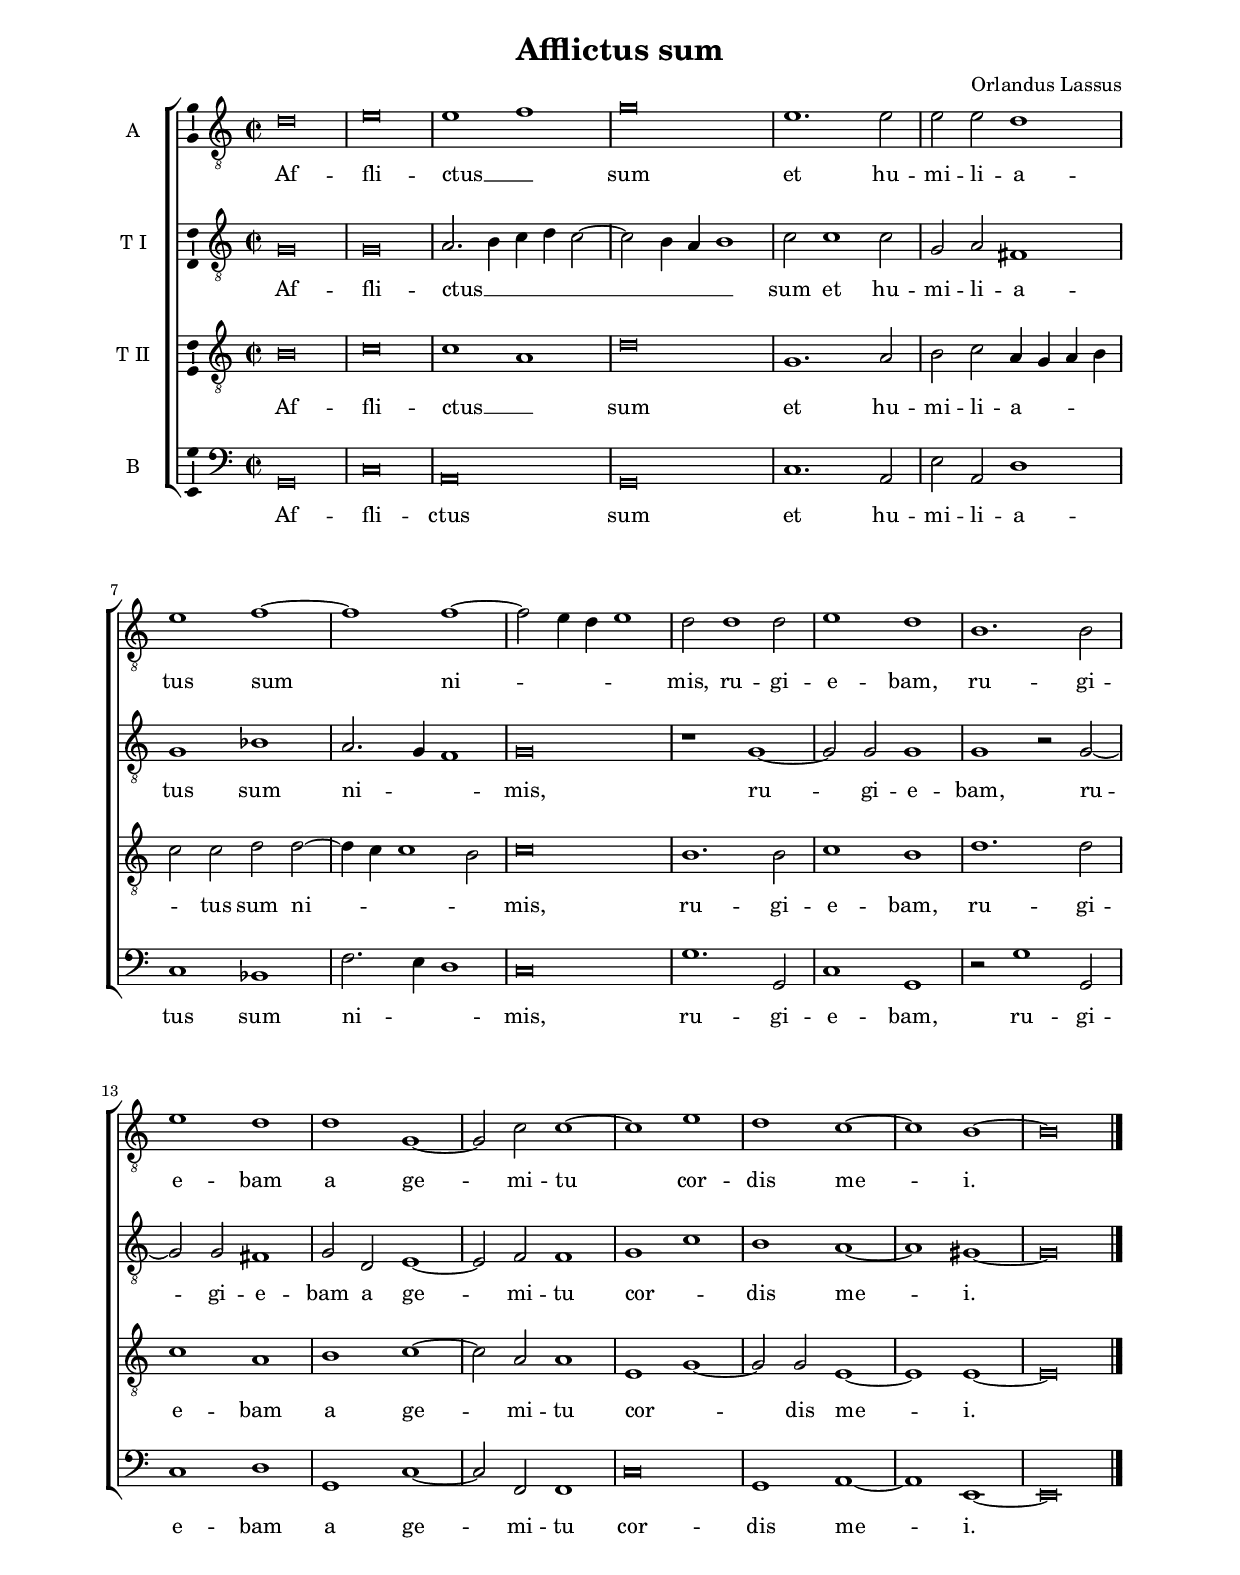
\version "2.24.2"
\include "deutsch.ly"
#(set-global-staff-size 17)
#(ly:set-option 'point-and-click #f)


\header
{
	title="Afflictus sum"
	composer="Orlandus Lassus"
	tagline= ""
}
	
	ficta = { \once \set suggestAccidentals = ##t }
	
	forget = #(define-music-function (music) (ly:music?) #{
		\accidentalStyle forget
		$music
		\accidentalStyle default
		#})


\paper
	{
	top-margin = 2 \cm
	bottom-margin = 2 \cm
	left-margin = 2 \cm
	right-margin = 2 \cm
	ragged-bottom = ##f
	ragged-last-bottom = ##f
	system-system-spacing = #'((basic-distance . 18) (minimum-distance . 14) (padding . 7) (strechability . 50))
%	scoreTitleMarkup = \markup { \fill-line  { \null \fontsize #2 \bold \fromproperty #'header:piece \fromproperty #'header:opus } }
%	systems-per-page = 3
%	min-systems-per-page = 3
	}




%%%%%%%%%%%%%%%%%%%%   8. AFFLICTUS


global = {
	\key c \major
	\time 2/2 \set Score.measureLength = #(ly:make-moment 2/1)
	\skip 1*2*19 \bar "|."
	}


altus =  \relative c'
	{
	d\breve
	e\breve
	e1( f)
	g\breve
%5
	e1. e2 |
	e2 e d1
	e1 f~
	f1 f~
	f2( e4 d e1)
%10
	d2 d1 d2 |
	e1 d
	h1. h2
	e1 d
	d1 g,~
%15
	g2 c c1~ |
	c1 e
	d1 c~
	c1 h~
	h\breve |
	}


tenor =  \relative c'
	{
	g\breve
	g\breve
	a2.( h4 c d c2~
	c2 h4 a h1)
%5
	c2 c1 c2 |
	g2 a fis1
	g1 b
	a2.( g4 f1)
	g\breve
%10
	r1 g~ |
	g2 g g1
	g1 r2 g~
	g2 g fis1
	g2 d e1~
%15
	e2 f f1 |
	g1( c)
	h1 a~
	a1 gis~
	gis\breve |
	}


quintus  =  \relative c'
	{
	h\breve
	c\breve
	c1( a)
	d\breve
%5
	g,1. a2 |
	h2 c a4( g a h
	c2) c d d~
	d4( c c1 h2)
	c\breve
%10
	h1. h2 |
	c1 h
	d1. d2
	c1 a
	h1 c~
%15
	c2 a a1 |
	e1( g~
	g2) g e1~
	e1 e~
	e\breve |
	}


bassus  =  \relative c
	{
	g\breve
	c\breve
	a\breve
	g\breve
%5
	c1. a2 |
	e'2 a, d1
	c1 b
	f'2.( e4 d1)
	c\breve
%10
	g'1. g,2 |
	c1 g
	r2 g'1 g,2
	c1 d
	g,1 c~
%15
	c2 f, f1 |
	c'\breve
	g1 a~
	a1 e~
	e\breve |
	}


lyricsaltus = \lyricmode {
	Af -- fli -- ctus __ sum et hu -- mi -- li -- a -- tus sum ni -- mis,
	ru -- gi -- e -- bam,
	ru -- gi -- e -- bam a ge -- mi -- tu cor -- dis me -- i.
	}


lyricstenor = \lyricmode {
	Af -- fli -- ctus __ sum et hu -- mi -- li -- a -- tus sum ni -- mis,
	ru -- gi -- e -- bam,
	ru -- gi -- e -- bam a ge -- mi -- tu cor -- dis me -- i.
	}


lyricsquintus = \lyricmode {
	Af -- fli -- ctus __ sum et hu -- mi -- li -- a -- tus sum ni -- mis,
	ru -- gi -- e -- bam,
	ru -- gi -- e -- bam a ge -- mi -- tu cor -- dis me -- i.
	}


lyricsbassus = \lyricmode {
	Af -- fli -- ctus sum et hu -- mi -- li -- a -- tus sum ni -- mis,
	ru -- gi -- e -- bam,
	ru -- gi -- e -- bam a ge -- mi -- tu cor -- dis me -- i.
	}


\score
{
	\transpose c c {
	\new ChoirStaff \with { \override StaffGrouper.staff-staff-spacing.basic-distance = #12.5 }
	<<

	\new Staff << \global
	\new Voice="v2" {
	  \set Staff.instrumentName="A"
		\set Staff.midiInstrument = "reed organ"
		\clef "G_8" 
		\altus}
	\new Lyrics \lyricsto "v2" {\lyricsaltus }
	>>


	\new Staff <<\global
	\new Voice="v3" {
	  \set Staff.instrumentName="T I"
		\set Staff.midiInstrument = "reed organ"
		\clef "G_8"
		\tenor }
	\new Lyrics \lyricsto "v3" {\lyricstenor }
	>>


	\new Staff << \global
	\new Voice="v5" {
	  \set Staff.instrumentName="T II"
		\set Staff.midiInstrument = "reed organ"
		\clef "G_8"
		\quintus}
	\new Lyrics \lyricsto "v5" {\lyricsquintus }
	>>


	\new Staff <<\global
	\new Voice="v4" {
	  \set Staff.instrumentName="B"
		\set Staff.midiInstrument = "reed organ"
		\clef bass
		\bassus }
	\new Lyrics \lyricsto "v4" {\lyricsbassus}
	>>
	
	>>
	} % transpose

	\layout
	{
	indent = 1 \cm
	\context { \Lyrics \override VerticalAxisGroup.nonstaff-relatedstaff-spacing.padding = #2 }
	\context { \Staff \consists Ambitus_engraver }
	\context { \Voice \override Slur.transparent = ##t }
	\context { \Voice \override AccidentalSuggestion.avoid-slur = #'ignore }
	\context { \Voice \override AccidentalSuggestion.outside-staff-priority = ##f }
	\context { \Score \override BarNumber.padding = #2 }
	\context { \Voice \override NoteHead.style = #'baroque }
	}

\midi
	{
	\tempo 2 = 90
	}
	
}


% EOF
